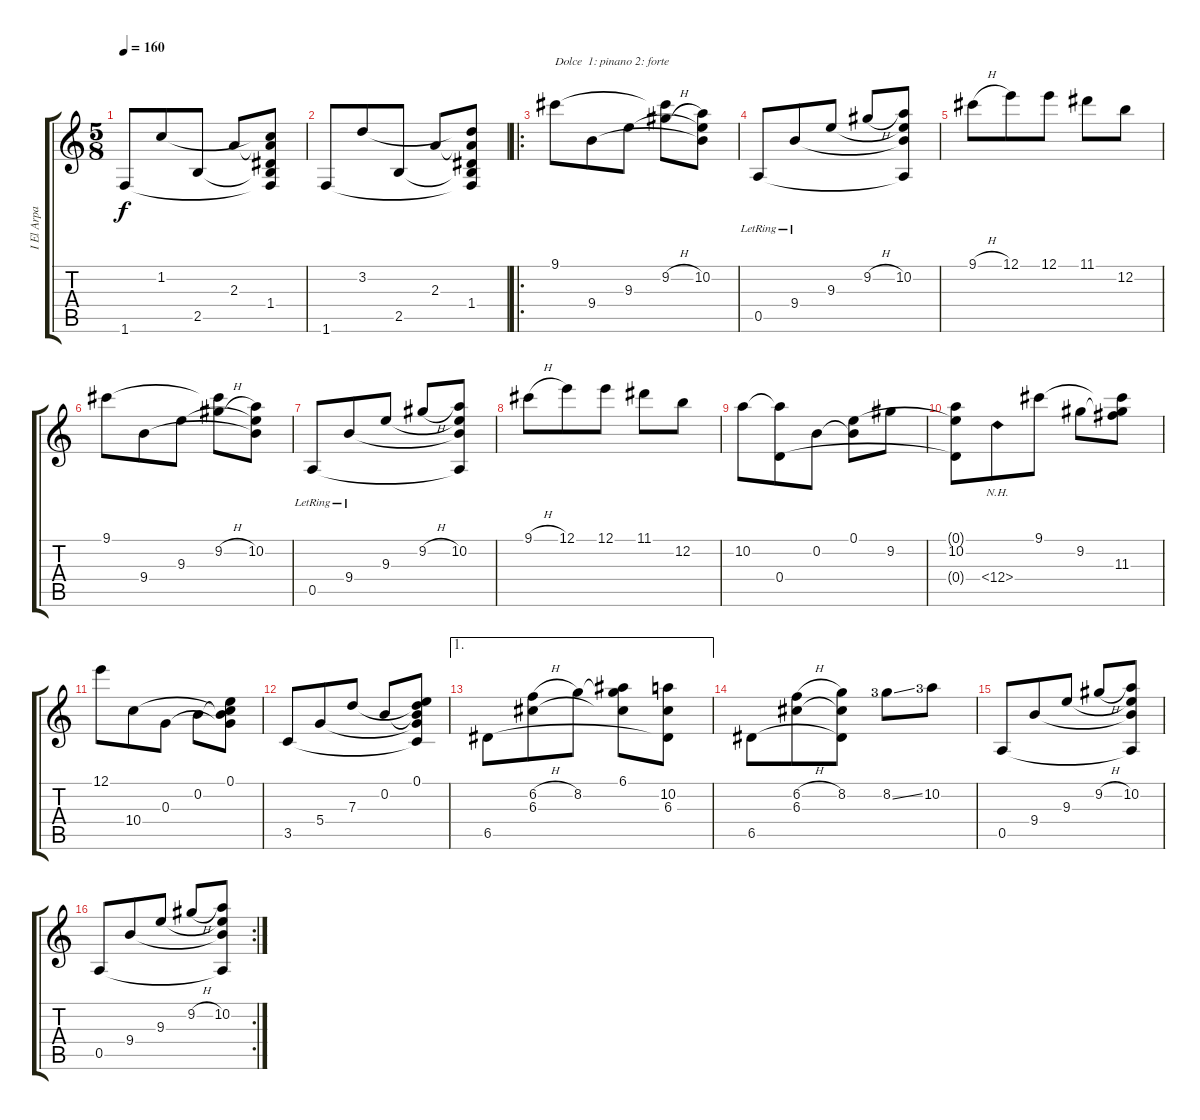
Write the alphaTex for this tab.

\track ("I El Arpa Del Guerrero" "I El Arpa ") {instrument acousticguitarnylon}
\staff {score tabs}
\tuning (E4 B3 G3 D3 A2 E2) {hide}
\ts (5 8)
\tempo 160
\clef g2
\ks c
1.6.8{dy f} 1.2.8 2.5.8 2.3.8 (1.2{t} 2.3{t} 1.4 2.5{t} 1.6{t}).8 |
1.6.8 3.2.8 2.5.8 2.3.8 (3.2{t} 2.3{t} 1.4 2.5{t} 1.6{t}).8 |
\ro
9.1.8{txt "Dolce  1: pinano 2: forte"} 9.4.8 9.3.8 (9.1{t} 9.2{h}).8 (10.2 9.3{t} 9.4{t}).8 |
0.5{lr}.8 9.4{lr}.8 9.3.8 9.2{h}.8 (10.2 9.3{t} 9.4{t} 0.5{t}).8 |
9.1{h}.8 12.1.8 12.1.8 11.1.8 12.2.8 |
9.1.8 9.4.8 9.3.8 (9.1{t} 9.2{h}).8 (10.2 9.3{t} 9.4{t}).8 |
0.5{lr}.8 9.4{lr}.8 9.3.8 9.2{h}.8 (10.2 9.3{t} 9.4{t} 0.5{t}).8 |
9.1{h}.8 12.1.8 12.1.8 11.1.8 12.2.8 |
10.2.8 (10.2{t} 0.4).8 0.2.8 (0.1 0.2{t}).8 9.2.8 |
(0.1{t} 10.2 0.4{t}).8 12.4{nh}.8 9.1.8 9.2.8 (9.1{t} 9.2{t} 11.3).8 |
12.1.8 10.4.8 0.3.8 0.2.8 (0.1 0.2{t} 0.3{t} 10.4{t}).8 |
3.5.8 5.4.8 7.3.8 0.2.8 (0.1 0.2{t} 7.3{t} 5.4{t} 3.5{t}).8 |
\ae 1
6.5.8 (6.2{h} 6.3).8 8.2.8 (6.1 8.2{t} 6.3{t}).8 (10.2 6.3 6.5{t}).8 |
6.5.8 (6.2{h} 6.3).8 (8.2 6.3{t} 6.5{t}).8 8.2{ss lf 4}.8 10.2{lf 4}.8 |
0.5.8 9.4.8 9.3.8 9.2{h}.8 (10.2 9.3{t} 9.4{t} 0.5{t}).8 |
\rc 2
0.5.8 9.4.8 9.3.8 9.2{h}.8 (10.2 9.3{t} 9.4{t} 0.5{t}).8
